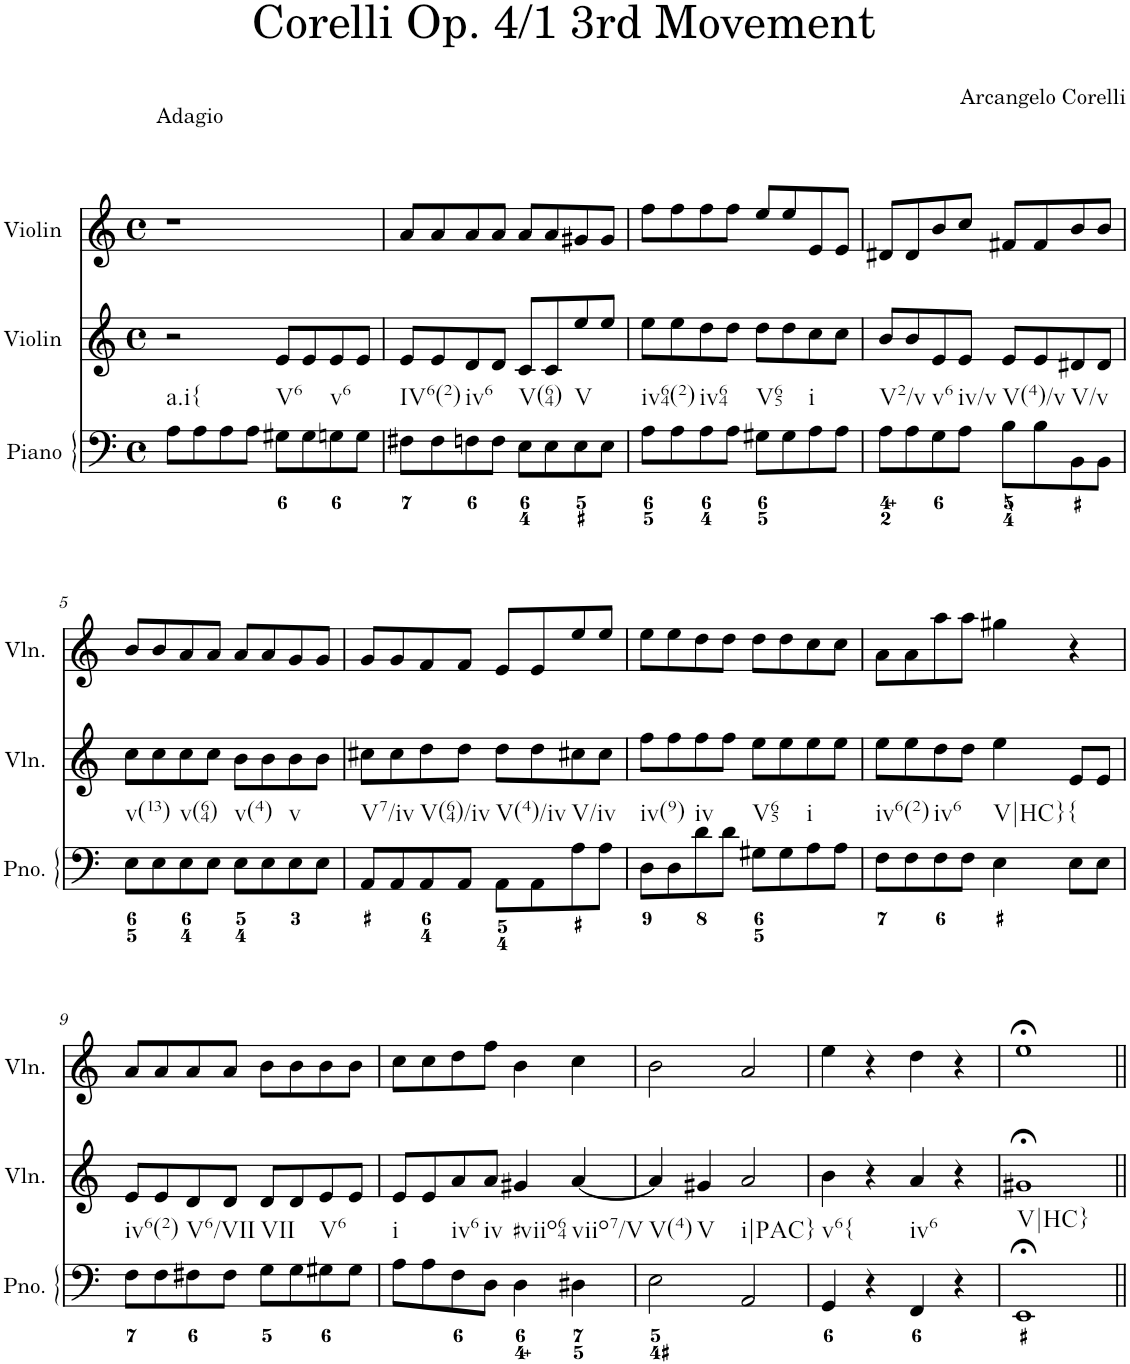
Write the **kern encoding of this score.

**kern	**kern	**kern
*part3	*part2	*part1
*staff3	*staff2	*staff1
*I"Piano	*I"Violin	*I"Violin
*I'Pno.	*I'Vln.	*I'Vln.
*clefF4	*clefG2	*clefG2
*k[]	*k[]	*k[]
*M4/4	*M4/4	*M4/4
*met(c)	*met(c)	*met(c)
=1	=1	=1
!	!	!LO:TX:a:t=Adagio
!LO:TX:b:t=a.i{	!	!
8A\L	2r	1r
8A\	.	.
8A\	.	.
8A\J	.	.
!LO:TX:b:t=V6	!	!
8G#X\L	8e/L	.
8G#\	8e/	.
!LO:TX:b:t=v6	!	!
8Gn\	8e/	.
8G\J	8e/J	.
=2	=2	=2
!LO:TX:b:t=IV6(2)	!	!
8F#X\L	8e/L	8a/L
8F#\	8e/	8a/
!LO:TX:b:t=iv6	!	!
8Fn\	8d/	8a/
8F\J	8d/J	8a/J
!LO:TX:b:t=V(64)	!	!
8E\L	8c/L	8a/L
8E\	8c/	8a/
!LO:TX:b:t=V	!	!
8E\	8ee/	8g#X/
8E\J	8ee/J	8g#/J
=3	=3	=3
!LO:TX:b:t=iv64(2)	!	!
8A\L	8ee\L	8ff\L
8A\	8ee\	8ff\
!LO:TX:b:t=iv64	!	!
8A\	8dd\	8ff\
8A\J	8dd\J	8ff\J
!LO:TX:b:t=V65	!	!
8G#X\L	8dd\L	8ee/L
8G#\	8dd\	8ee/
!LO:TX:b:t=i	!	!
8A\	8cc\	8e/
8A\J	8cc\J	8e/J
=4	=4	=4
!LO:TX:b:t=V2/v	!	!
8A\L	8b/L	8d#X/L
8A\	8b/	8d#/
!LO:TX:b:t=v6	!	!
8G\	8e/	8b/
!LO:TX:b:t=iv/v	!	!
8A\J	8e/J	8cc/J
!LO:TX:b:t=V(4)/v	!	!
8B\L	8e/L	8f#X/L
8B\	8e/	8f#/
!LO:TX:b:t=V/v	!	!
8BB\	8d#X/	8b/
8BB\J	8d#/J	8b/J
!!LO:LB:g=z
=5	=5	=5
!LO:TX:b:t=v(13)	!	!
8E\L	8cc\L	8b/L
8E\	8cc\	8b/
!LO:TX:b:t=v(64)	!	!
8E\	8cc\	8a/
8E\J	8cc\J	8a/J
!LO:TX:b:t=v(4)	!	!
8E\L	8b\L	8a/L
8E\	8b\	8a/
!LO:TX:b:t=v	!	!
8E\	8b\	8g/
8E\J	8b\J	8g/J
=6	=6	=6
!LO:TX:b:t=V7/iv	!	!
8AA/L	8cc#X\L	8g/L
8AA/	8cc#\	8g/
!LO:TX:b:t=V(64)/iv	!	!
8AA/	8dd\	8f/
8AA/J	8dd\J	8f/J
!LO:TX:b:t=V(4)/iv	!	!
8AA\L	8dd\L	8e/L
8AA\	8dd\	8e/
!LO:TX:b:t=V/iv	!	!
8A\	8cc#X\	8ee/
8A\J	8cc#\J	8ee/J
=7	=7	=7
!LO:TX:b:t=iv(9)	!	!
8D\L	8ff\L	8ee\L
8D\	8ff\	8ee\
!LO:TX:b:t=iv	!	!
8d\	8ff\	8dd\
8d\J	8ff\J	8dd\J
!LO:TX:b:t=V65	!	!
8G#X\L	8ee\L	8dd\L
8G#\	8ee\	8dd\
!LO:TX:b:t=i	!	!
8A\	8ee\	8cc\
8A\J	8ee\J	8cc\J
=8	=8	=8
!LO:TX:b:t=iv6(2)	!	!
8F\L	8ee\L	8a\L
8F\	8ee\	8a\
!LO:TX:b:t=iv6	!	!
8F\	8dd\	8aa\
8F\J	8dd\J	8aa\J
!LO:TX:b:t=V|HC}	!	!
4E\	4ee\	4gg#X\
!LO:TX:b:t={	!	!
8E\L	8e/L	4r
8E\J	8e/J	.
!!LO:LB:g=z
=9	=9	=9
!LO:TX:b:t=iv6(2)	!	!
8F\L	8e/L	8a/L
8F\	8e/	8a/
!LO:TX:b:t=V6/VII	!	!
8F#X\	8d/	8a/
8F#\J	8d/J	8a/J
!LO:TX:b:t=VII	!	!
8G\L	8d/L	8b\L
8G\	8d/	8b\
!LO:TX:b:t=V6	!	!
8G#X\	8e/	8b\
8G#\J	8e/J	8b\J
=10	=10	=10
!LO:TX:b:t=i	!	!
8A\L	8e/L	8cc\L
8A\	8e/	8cc\
!LO:TX:b:t=iv6	!	!
8F\	8a/	8dd\
!LO:TX:b:t=iv	!	!
8D\J	8a/J	8ff\J
!LO:TX:b:t=#viio64	!	!
4D\	4g#X/	4b\
!LO:TX:b:t=viio7/V	!	!
4D#X\	[4a/	4cc\
=11	=11	=11
!LO:TX:b:t=V(4)	!	!
!LO:TX:b:t=V	!	!
2E\	4a/]	2b\
.	4g#X/	.
!LO:TX:b:t=i|PAC}	!	!
2AA/	2a/	2a/
=12	=12	=12
!LO:TX:b:t=v6{	!	!
4GG/	4b\	4ee\
4r	4r	4r
!LO:TX:b:t=iv6	!	!
4FF/	4a/	4dd\
4r	4r	4r
=13	=13	=13
!LO:TX:b:t=V|HC}	!	!
1EE;<	1g#X;<	1ee;<
=||	=||	=||
*-	*-	*-
